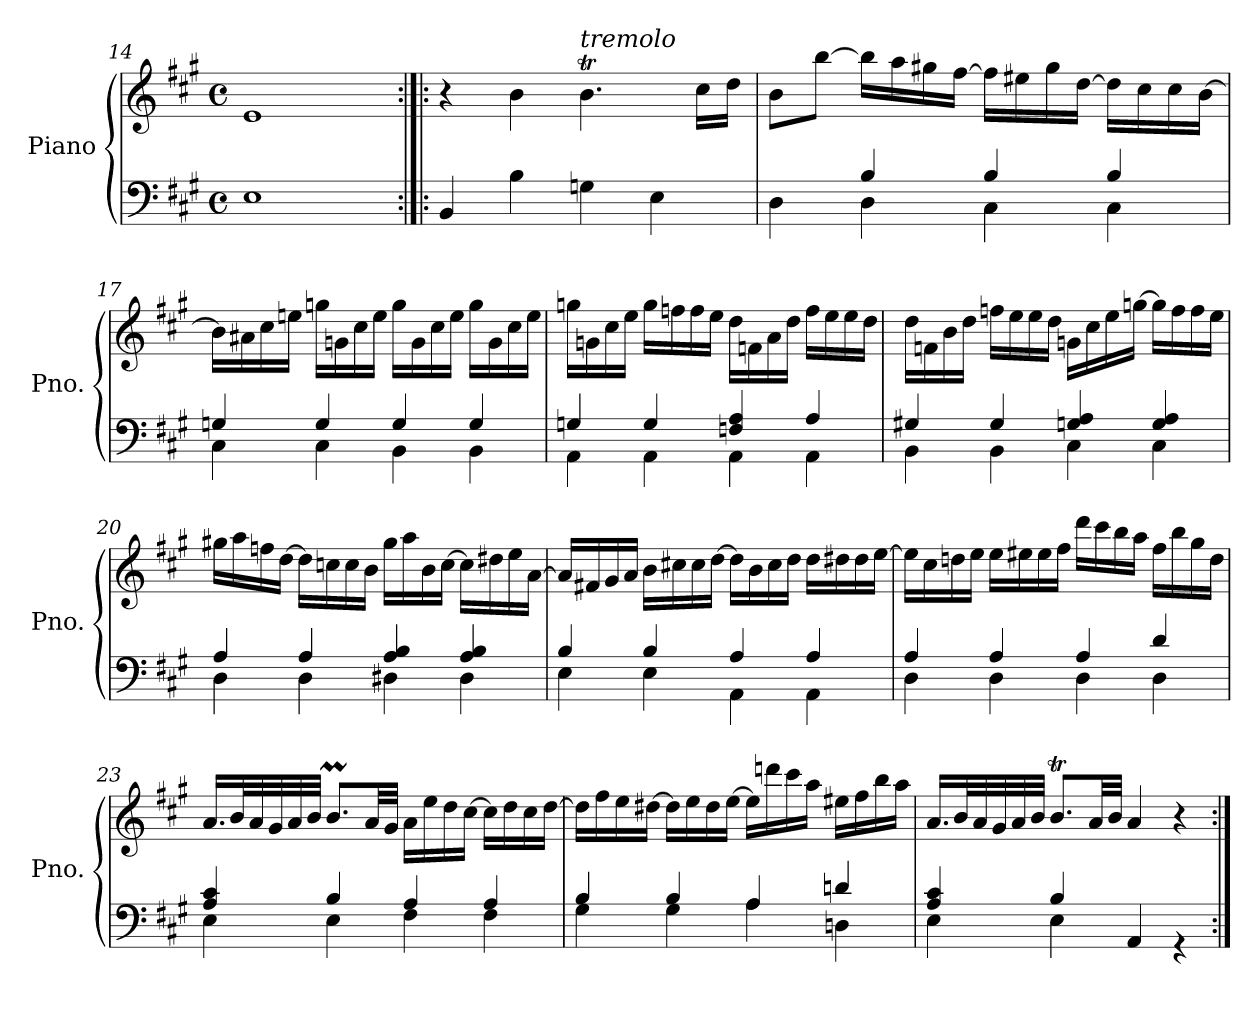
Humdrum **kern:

**kern	**kern
*part1	*part1
*staff2	*staff1
*I"Piano	*
*I'Pno.	*
*clefF4	*clefG2
*k[f#c#g#]	*k[f#c#g#]
*M4/4	*M4/4
*met(c)	*met(c)
=14	=14
1E	1e
!!LO:PB:g=z
=15:|!|:	=15:|!|:
4BB/	4r
4B\	4b\
!	!LO:TX:a:i:t=tremolo
4Gn\	4.bT\
4E\	.
.	16cc#\LL
.	16dd\JJ
=16	=16
*^	*
4D\	4ryy	8b\L
.	.	[8bb\J
4B/	4D\	16bb\LL]
.	.	16aa\
.	.	16gg#X\
.	.	[16ff#\JJ
4B/	4C#\	16ff#\LL]
.	.	16ee#X\
.	.	16gg#\
.	.	[16dd\JJ
4B/	4C#\	16dd\LL]
.	.	16cc#\
.	.	16cc#\
.	.	[16b\JJ
=17	=17	=17
4Gn/	4C#\	16b\LL]
.	.	16a#X\
.	.	16cc#\
.	.	16een\JJ
4G/	4C#\	16ggn\LL
.	.	16gn\
.	.	16cc#\
.	.	16ee\JJ
4G/	4BB\	16gg\LL
.	.	16g\
.	.	16cc#\
.	.	16ee\JJ
4G/	4BB\	16gg\LL
.	.	16g\
.	.	16cc#\
.	.	16ee\JJ
!!LO:LB:g=z
=18	=18	=18
4Gn/	4AA\	16ggn\LL
.	.	16gn\
.	.	16cc#\
.	.	16ee\JJ
4G/	4AA\	16gg\LL
.	.	16ffn\
.	.	16ff\
.	.	16ee\JJ
4Fn/ 4A/	4AA\	16dd\LL
.	.	16fn\
.	.	16a\
.	.	16dd\JJ
4A/	4AA\	16ff\LL
.	.	16ee\
.	.	16ee\
.	.	16dd\JJ
=19	=19	=19
4G#X/	4BB\	16dd\LL
.	.	16fn\
.	.	16b\
.	.	16dd\JJ
4G#/	4BB\	16ffn\LL
.	.	16ee\
.	.	16ee\
.	.	16dd\JJ
4Gn/ 4A/	4C#\	16gn\LL
.	.	16cc#\
.	.	16ee\
.	.	[16ggn\JJ
4G/ 4A/	4C#\	16gg\LL]
.	.	16ff\
.	.	16ff\
.	.	16ee\JJ
!!LO:LB:g=z
=20	=20	=20
4A/	4D\	16gg#X\LL
.	.	16aa\
.	.	16ffn\
.	.	[16dd\JJ
4A/	4D\	16dd\LL]
.	.	16ccn\
.	.	16cc\
.	.	16b\JJ
4A/ 4B/	4D#X\	16gg#\LL
.	.	16aa\
.	.	16b\
.	.	[16cc\JJ
4A/ 4B/	4D#\	16cc\LL]
.	.	16dd#X\
.	.	16ee\
.	.	[16a\JJ
=21	=21	=21
4B/	4E\	16a/LL]
.	.	16f#X/
.	.	16g#/
.	.	16a/JJ
4B/	4E\	16b\LL
.	.	16cc#X\
.	.	16cc#\
.	.	[16dd\JJ
4A/	4AA\	16dd\LL]
.	.	16b\
.	.	16cc#\
.	.	16dd\JJ
4A/	4AA\	16dd\LL
.	.	16dd#X\
.	.	16dd#\
.	.	[16ee\JJ
!!LO:LB:g=z
=22	=22	=22
4A/	4D\	16ee\LL]
.	.	16cc#\
.	.	16ddn\
.	.	16ee\JJ
4A/	4D\	16ee\LL
.	.	16ee#X\
.	.	16ee#\
.	.	16ff#\JJ
4A/	4D\	16ddd\LL
.	.	16ccc#\
.	.	16bb\
.	.	16aa\JJ
4d/	4D\	16ff#\LL
.	.	16bb\
.	.	16gg#\
.	.	16dd\JJ
=23	=23	=23
4A/ 4c#/	4E\	16.a/LL
.	.	32b/L
.	.	32a/
.	.	32g#/
.	.	32a/
.	.	32b/JJJ
4B/	4E\	8.bM/L
.	.	32a/LL
.	.	32g#/JJJ
4A/	4F#\	16a\LL
.	.	16ee\
.	.	16dd\
.	.	[16cc#\JJ
4A/	4F#\	16cc#\LL]
.	.	16dd\
.	.	16cc#\
.	.	[16dd\JJ
!!LO:LB:g=z
=24	=24	=24
4B/	4G#\	16dd\LL]
.	.	16ff#\
.	.	16ee\
.	.	[16dd#X\JJ
4B/	4G#\	16dd#\LL]
.	.	16ee\
.	.	16dd#\
.	.	[16ee\JJ
4A\	4A/	16ee\LL]
.	.	16dddn\
.	.	16ccc#\
.	.	16aa\JJ
4dn/	4Dn\	16ee#X\LL
.	.	16ff#\
.	.	16bb\
.	.	16aa\JJ
=25	=25	=25
4A/ 4c#/	4E\	16.a/LL
.	.	32b/L
.	.	32a/
.	.	32g#/
.	.	32a/
.	.	32b/JJJ
4B/	4E\	8.bT/L
.	.	32a/LL
.	.	32b/JJJ
4AA/	2ryy	4a/
4rGG	.	4r
*v	*v	*
=:|!	=:|!
*-	*-
